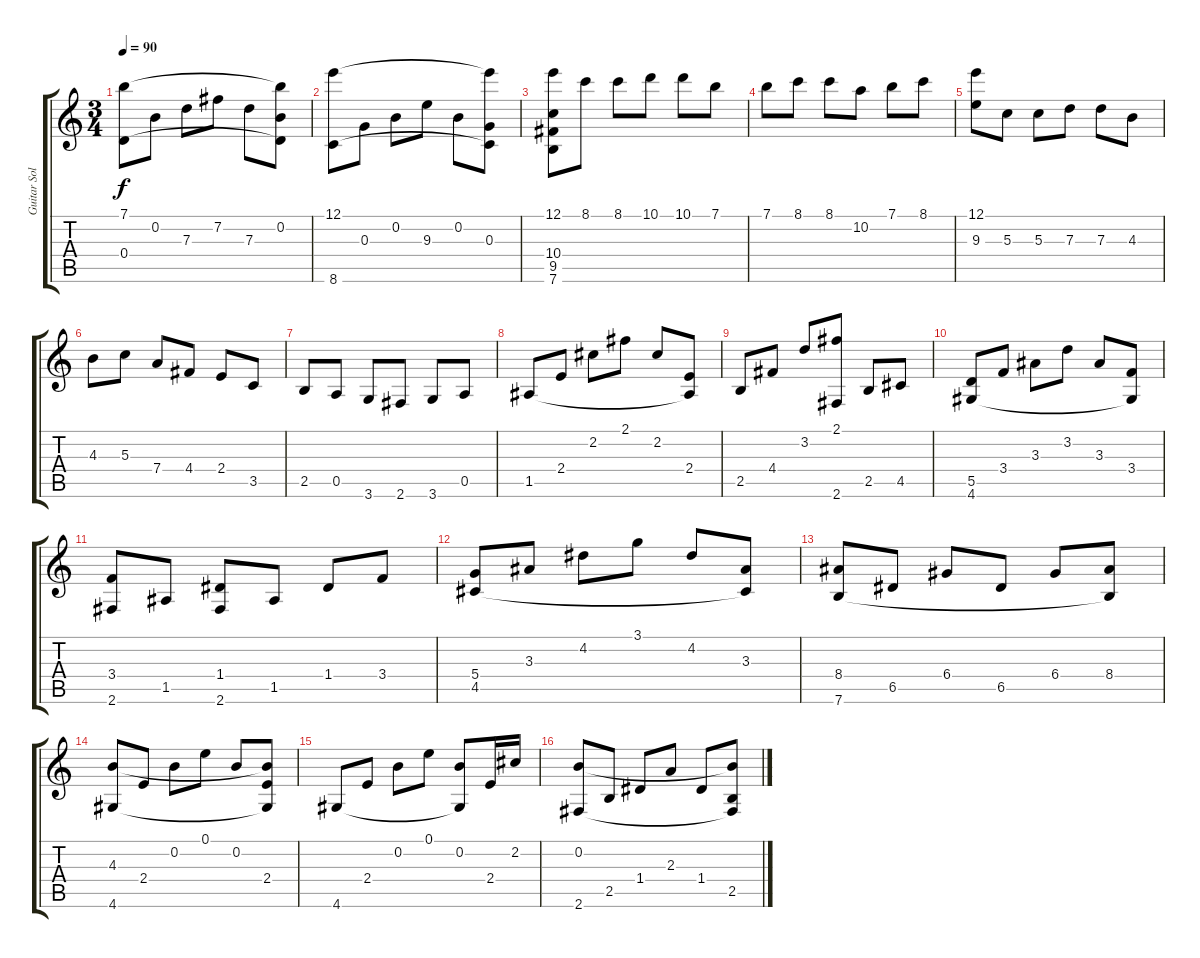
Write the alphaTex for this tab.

\track ("Guitar Solo" "Guitar Sol") {instrument acousticguitarnylon}
\staff {score tabs}
\tuning (E4 B3 G3 D3 A2 E2) {hide}
\ts (3 4)
\tempo 90
\clef g2
\ks c
(7.1 0.4).8{dy f} 0.2.8 7.3.8 7.2.8 7.3.8 (7.1{t} 0.2 0.4{t}).8 |
(12.1 8.6).8 0.3.8 0.2.8 9.3.8 0.2.8 (12.1{t} 0.3 8.6{t}).8 |
(12.1 10.4 9.5 7.6).8 8.1.8 8.1.8 10.1.8 10.1.8 7.1.8 |
7.1.8 8.1.8 8.1.8 10.2.8 7.1.8 8.1.8 |
(12.1 9.3).8 5.3.8 5.3.8 7.3.8 7.3.8 4.3.8 |
4.3.8 5.3.8 7.4.8 4.4.8 2.4.8 3.5.8 |
2.5.8 0.5.8 3.6.8 2.6.8 3.6.8 0.5.8 |
1.5.8 2.4.8 2.2.8 2.1.8 2.2.8 (2.4 1.5{t}).8 |
2.5.8 4.4.8 3.2.8 (2.1 2.6).8 2.5.8 4.5.8 |
(5.5 4.6).8 3.4.8 3.3.8 3.2.8 3.3.8 (3.4 4.6{t}).8 |
(3.4 2.6).8 1.5.8 (1.4 2.6).8 1.5.8 1.4.8 3.4.8 |
(5.4 4.5).8 3.3.8 4.2.8 3.1.8 4.2.8 (3.3 4.5{t}).8 |
(8.4 7.6).8 6.5.8 6.4.8 6.5.8 6.4.8 (8.4 7.6{t}).8 |
(4.3 4.6).8 2.4.8 0.2.8 0.1.8 0.2.8 (4.3{t} 2.4 4.6{t}).8 |
4.6.8 2.4.8 0.2.8 0.1.8 (0.2 4.6{t}).8 2.4.16 2.2.16 |
(0.2 2.6).8 2.5.8 1.4.8 2.3.8 1.4.8 (0.2{t} 2.5 2.6{t}).8
